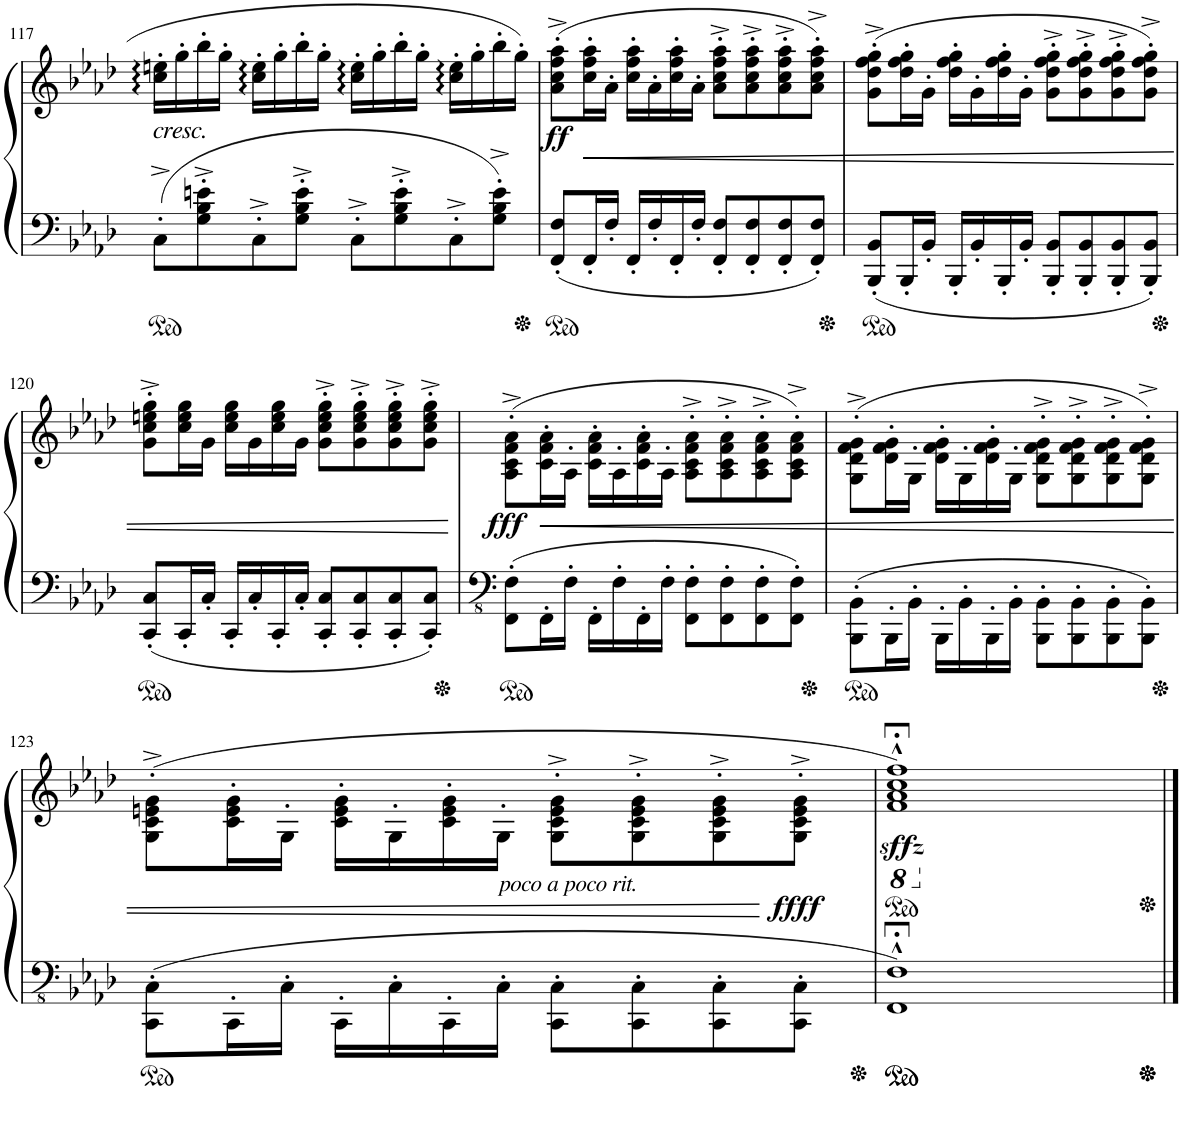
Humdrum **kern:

**kern	**kern	**dynam
*part1	*part1	*part1
*staff2	*staff1	*staff1/2
*I"Piano	*	*
*I'Pno.	*	*
!!LO:PB:g=z
*clefF4	*clefG2	*
*k[b-e-a-d-]	*k[b-e-a-d-]	*
*M4/4	*M4/4	*
*met(c)	*met(c)	*
=117	=117	=117
!	!LO:TX:b:i:t=cresc.	!
8C'^\L	16cc\:' 16een\:'LL	.
.	16gg'\	.
8G\'^ 8B-\'^ 8en\'^	16bb-'\	.
.	16gg'\JJ	.
8C'^\	16cc\:' 16ee\:'LL	.
.	16gg'\	.
8G\'^ 8B-\'^ 8e\'^J	16bb-'\	.
.	16gg'\JJ	.
8C'^\L	16cc\:' 16ee\:'LL	.
.	16gg'\	.
8G\'^ 8B-\'^ 8e\'^	16bb-'\	.
.	16gg'\JJ	.
8C'^\	16cc\:' 16ee\:'LL	.
.	16gg'\	.
8G\'^ 8B-\'^ 8e\'^J	16bb-'\	.
.	16gg'\JJ	.
=118	=118	=118
!	!	!LO:DY:b
8FF/' 8F/'L	(8a-\'^ 8cc\'^ 8ff\'^ 8aa-\'^L	ff
!	!	!LO:HP:b
16FF'/L	16cc\' 16ff\' 16aa-\'L	<
16F'/JJ	16a-'\JJ	.
16FF'/LL	16cc\' 16ff\' 16aa-\'LL	.
16F'/	16a-'\	.
16FF'/	16cc\' 16ff\' 16aa-\'	.
16F'/JJ	16a-'\JJ	.
8FF/' 8F/'L	8a-\'^ 8cc\'^ 8ff\'^ 8aa-\'^L	.
8FF/' 8F/'	8a-\'^ 8cc\'^ 8ff\'^ 8aa-\'^	.
8FF/' 8F/'	8a-\'^ 8cc\'^ 8ff\'^ 8aa-\'^	.
8FF/' 8F/'J	8a-\'^ 8cc\'^ 8ff\'^ 8aa-\'^J)	.
=119	=119	=119
8BBB-/' 8BB-/'L	(8g\'^ 8dd-\'^ 8ff\'^ 8gg\'^L	.
16BBB-'/L	16dd-\' 16ff\' 16gg\'L	.
16BB-'/JJ	16g'\JJ	.
16BBB-'/LL	16dd-\' 16ff\' 16gg\'LL	.
16BB-'/	16g'\	.
16BBB-'/	16dd-\' 16ff\' 16gg\'	.
16BB-'/JJ	16g'\JJ	.
8BBB-/' 8BB-/'L	8g\'^ 8dd-\'^ 8ff\'^ 8gg\'^L	.
8BBB-/' 8BB-/'	8g\'^ 8dd-\'^ 8ff\'^ 8gg\'^	.
8BBB-/' 8BB-/'	8g\'^ 8dd-\'^ 8ff\'^ 8gg\'^	.
8BBB-/' 8BB-/'J	8g\'^ 8dd-\'^ 8ff\'^ 8gg\'^J)	.
!!LO:LB:g=z
=120	=120	=120
8CC/' 8C/'L	8g\'^ 8cc\'^ 8een\'^ 8gg\'^L	.
16CC'/L	16cc\ 16ee\ 16gg\L	.
16C'/JJ	16g\JJ	.
16CC'/LL	16cc\ 16ee\ 16gg\LL	.
16C'/	16g\	.
16CC'/	16cc\ 16ee\ 16gg\	.
16C'/JJ	16g\JJ	.
8CC/' 8C/'L	8g\'^ 8cc\'^ 8ee\'^ 8gg\'^L	.
8CC/' 8C/'	8g\'^ 8cc\'^ 8ee\'^ 8gg\'^	.
8CC/' 8C/'	8g\'^ 8cc\'^ 8ee\'^ 8gg\'^	.
8CC/' 8C/'J	8g\'^ 8cc\'^ 8ee\'^ 8gg\'^J	.
.	.	[
=121	=121	=121
!	!	!LO:DY:b
8FFF\' 8FF\'L	(8A-\'^ 8c\'^ 8f\'^ 8a-\'^L	fff
!	!	!LO:HP:b
16FFF'\L	16c\' 16f\' 16a-\'L	<
16FF'\JJ	16A-'\JJ	.
16FFF'\LL	16c\' 16f\' 16a-\'LL	.
16FF'\	16A-'\	.
16FFF'\	16c\' 16f\' 16a-\'	.
16FF'\JJ	16A-'\JJ	.
8FFF\' 8FF\'L	8A-\'^ 8c\'^ 8f\'^ 8a-\'^L	.
8FFF\' 8FF\'	8A-\'^ 8c\'^ 8f\'^ 8a-\'^	.
8FFF\' 8FF\'	8A-\'^ 8c\'^ 8f\'^ 8a-\'^	.
8FFF\' 8FF\'J	8A-\'^ 8c\'^ 8f\'^ 8a-\'^J)	.
=122	=122	=122
8BBBB-\' 8BBB-\'L	(8G\'^ 8d-\'^ 8f\'^ 8g\'^L	.
16BBBB-'\L	16d-\' 16f\' 16g\'L	.
16BBB-'\JJ	16G'\JJ	.
16BBBB-'\LL	16d-\' 16f\' 16g\'LL	.
16BBB-'\	16G'\	.
16BBBB-'\	16d-\' 16f\' 16g\'	.
16BBB-'\JJ	16G'\JJ	.
8BBBB-\' 8BBB-\'L	8G\'^ 8d-\'^ 8f\'^ 8g\'^L	.
8BBBB-\' 8BBB-\'	8G\'^ 8d-\'^ 8f\'^ 8g\'^	.
8BBBB-\' 8BBB-\'	8G\'^ 8d-\'^ 8f\'^ 8g\'^	.
8BBBB-\' 8BBB-\'J	8G\'^ 8d-\'^ 8f\'^ 8g\'^J)	.
!!LO:LB:g=z
=123	=123	=123
8CCC\' 8CC\'L	(8G\'^ 8c\'^ 8en\'^ 8g\'^L	.
16CCC'\L	16c\' 16e\' 16g\'L	.
16CC'\JJ	16G'\JJ	.
16CCC'\LL	16c\' 16e\' 16g\'LL	.
16CC'\	16G'\	.
16CCC'\	16c\' 16e\' 16g\'	.
16CC'\JJ	16G'\JJ	.
!	!LO:TX:b:i:t=poco a poco rit.	!
8CCC\' 8CC\'L	8G\'^ 8c\'^ 8e\'^ 8g\'^L	.
8CCC\' 8CC\'	8G\'^ 8c\'^ 8e\'^ 8g\'^	.
8CCC\' 8CC\'	8G\'^ 8c\'^ 8e\'^ 8g\'^	.
!	!	!LO:DY:n=1:b
8CCC\' 8CC\'J	8G\'^ 8c\'^ 8e\'^ 8g\'^J	[ ffff
=124	=124	=124
*	*8ba	*
*	*ped	*
!	!	!LO:DY:b
1FFF;<^^ 1FF;<^^	1F;<^^ 1A-;<^^ 1c;<^^ 1f;<^^)	sffz
*Xped	*	*
*	*X8ba	*
==	==	==
*-	*-	*-
